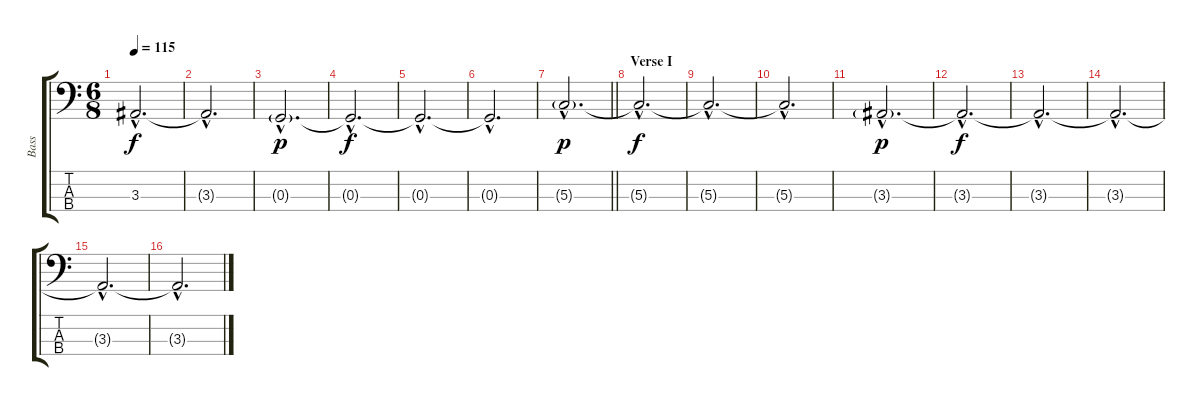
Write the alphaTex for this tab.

\track ("Bass" "Bass") {instrument electricbassfinger}
\staff {score tabs}
\tuning (F2 C2 G1 C1) {hide}
\ts (6 8)
\tempo 115
\clef f4
\ks c
3.3{hac t}.2{d dy f} |
3.3{hac t}.2{d} |
0.3{g hac}.2{d dy p} |
0.3{hac t}.2{d dy f} |
0.3{hac t}.2{d} |
0.3{hac t}.2{d} |
\barLineRight lightlight
5.3{g hac}.2{d dy p} |
\section ("" "Verse I")
5.3{hac t}.2{d dy f} |
5.3{hac t}.2{d} |
5.3{hac t}.2{d} |
3.3{g hac}.2{d dy p} |
3.3{hac t}.2{d dy f} |
3.3{hac t}.2{d} |
3.3{hac t}.2{d} |
3.3{hac t}.2{d} |
3.3{hac t}.2{d}
